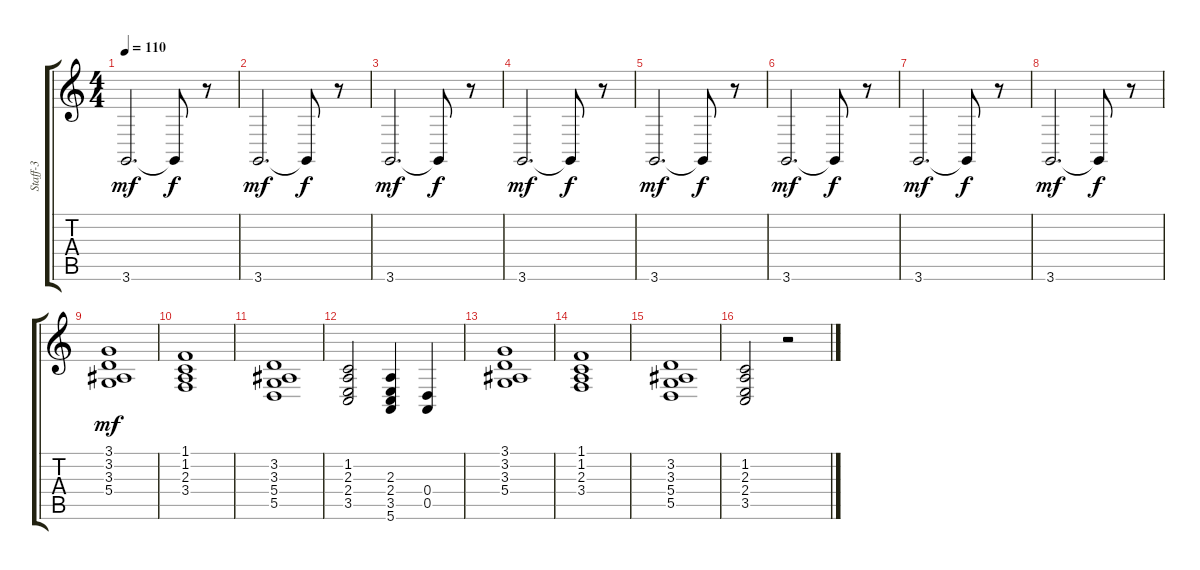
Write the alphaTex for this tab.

\track ("Staff-3" "Staff-3") {instrument stringensemble1}
\staff {score tabs}
\tuning (E4 B3 G3 D3 A2 E2) {hide}
\ts (4 4)
\tempo 110
\clef g2
\ks c
3.6.2{d dy mf} 3.6{t}.8{dy f} r.8 |
3.6.2{d dy mf} 3.6{t}.8{dy f} r.8 |
3.6.2{d dy mf} 3.6{t}.8{dy f} r.8 |
3.6.2{d dy mf} 3.6{t}.8{dy f} r.8 |
3.6.2{d dy mf} 3.6{t}.8{dy f} r.8 |
3.6.2{d dy mf} 3.6{t}.8{dy f} r.8 |
3.6.2{d dy mf} 3.6{t}.8{dy f} r.8 |
3.6.2{d dy mf} 3.6{t}.8{dy f} r.8 |
(3.1 3.2 3.3 5.4).1{dy mf} |
(1.1 1.2 2.3 3.4).1 |
(3.2 3.3 5.4 5.5).1 |
(1.2 2.3 2.4 3.5).2 (2.3 2.4 3.5 5.6).4 (0.4 0.5).4 |
(3.1 3.2 3.3 5.4).1 |
(1.1 1.2 2.3 3.4).1 |
(3.2 3.3 5.4 5.5).1 |
(1.2 2.3 2.4 3.5).2 r.2
